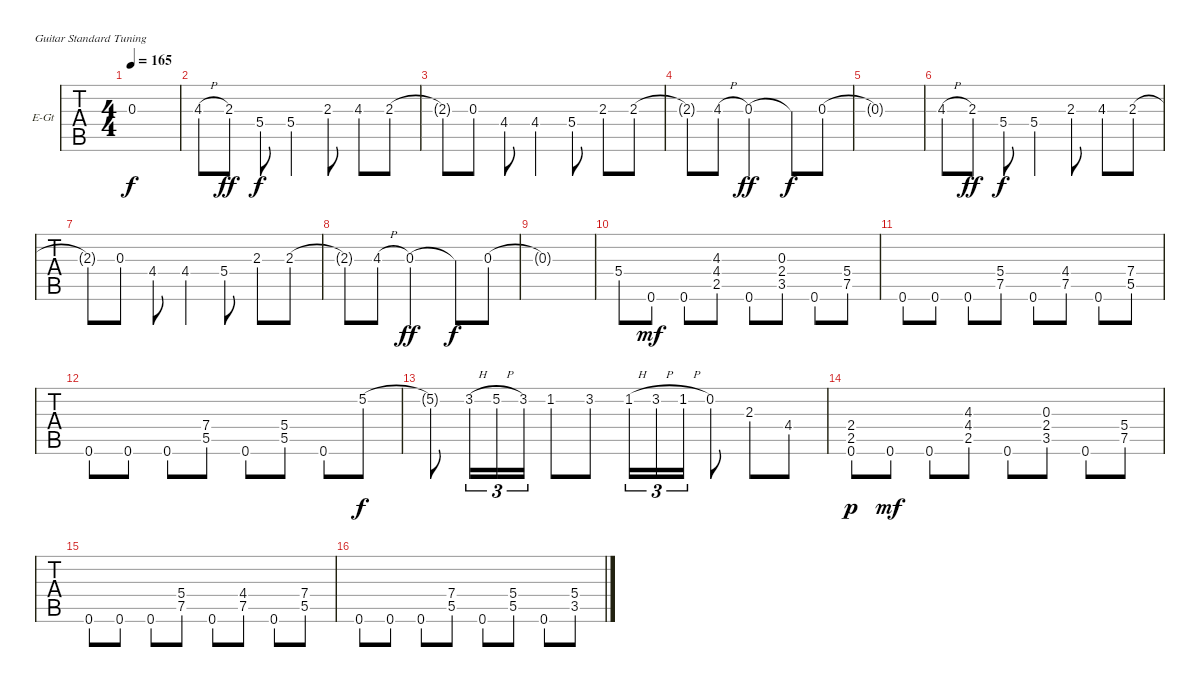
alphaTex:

\bracketExtendMode groupsimilarinstruments
\firstSystemTrackNameOrientation horizontal
\otherSystemsTrackNameOrientation horizontal
\track ("Guitar 1 (Lead) Marcel" "E-Gt") {instrument distortionguitar}
\staff {tabs}
\tuning (E4 B3 G3 D3 A2 E2)
\ts (4 4)
\tempo 165
\clef g2
\ks c
0.3{t}.1{dy f} |
4.3{h}.8 2.3.8{dy ff} 5.4.8{dy f} 5.4.4 2.3.8 4.3.8 2.3.8 |
2.3{t}.8 0.3.8 4.4.8 4.4.4 5.4.8 2.3.8 2.3.8 |
2.3{t}.8 4.3{h}.8 0.3.2{dy ff} 0.3{t}.8{dy f} 0.3.8 |
0.3{t}.1 |
4.3{h}.8 2.3.8{dy ff} 5.4.8{dy f} 5.4.4 2.3.8 4.3.8 2.3.8 |
2.3{t}.8 0.3.8 4.4.8 4.4.4 5.4.8 2.3.8 2.3.8 |
2.3{t}.8 4.3{h}.8 0.3.2{dy ff} 0.3{t}.8{dy f} 0.3.8 |
0.3{t}.1 |
5.4.8 0.6.8{dy mf} 0.6.8 (4.3 4.4 2.5).8 0.6.8 (0.3 2.4 3.5).8 0.6.8 (5.4 7.5).8 |
0.6.8 0.6.8 0.6.8 (5.4 7.5).8 0.6.8 (4.4 7.5).8 0.6.8 (7.4 5.5).8 |
0.6.8 0.6.8 0.6.8 (7.4 5.5).8 0.6.8 (5.4 5.5).8 0.6.8 5.2.8{dy f} |
5.2{t}.8 3.2{h}.16{tu (3 2)} 5.2{h}.16{tu (3 2)} 3.2.16{tu (3 2)} 1.2.8 3.2.8 1.2{h}.16{tu (3 2)} 3.2{h}.16{tu (3 2)} 1.2{h}.16{tu (3 2)} 0.2.8 2.3.8 4.4.8 |
(2.4 2.5 0.6).8{dy p} 0.6.8{dy mf} 0.6.8 (4.3 4.4 2.5).8 0.6.8 (0.3 2.4 3.5).8 0.6.8 (5.4 7.5).8 |
0.6.8 0.6.8 0.6.8 (5.4 7.5).8 0.6.8 (4.4 7.5).8 0.6.8 (7.4 5.5).8 |
0.6.8 0.6.8 0.6.8 (7.4 5.5).8 0.6.8 (5.4 5.5).8 0.6.8 (5.4 3.5).8
